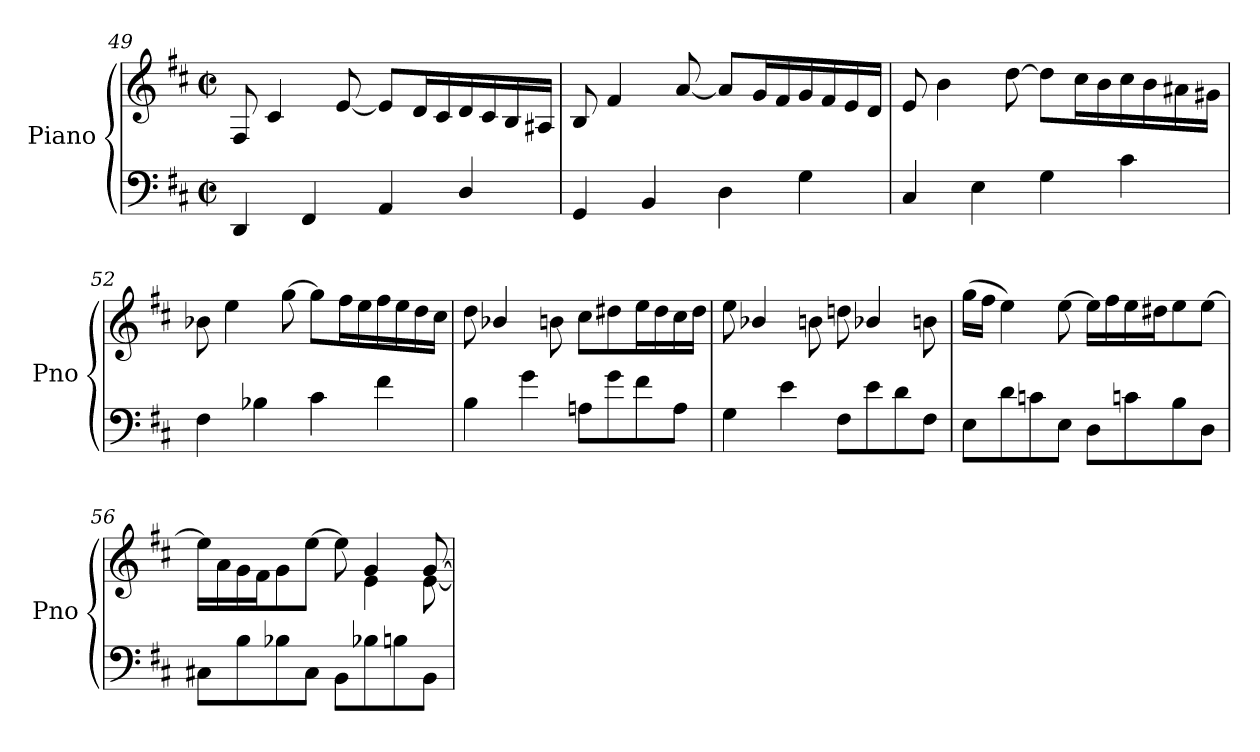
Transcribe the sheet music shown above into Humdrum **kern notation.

**kern	**kern
*part1	*part1
*staff2	*staff1
*I"Piano	*
*I'Pno	*
!!LO:PB:g=z
*clefF4	*clefG2
*k[f#c#]	*k[f#c#]
*M2/2	*M2/2
*met(c|)	*met(c|)
=49	=49
4DD/	8F#/
.	4c#/
4FF#/	.
.	[8e/
4AA/	8e/L]
.	16d/L
.	16c#/
4D/	16d/
.	16c#/
.	16B/
.	16A#Xi/JJ
=50	=50
4GG/	8B/
.	4f#/
4BB/	.
.	[8a/
4D\	8a/L]
.	16g/L
.	16f#/
4G\	16g/
.	16f#/
.	16e/
.	16d/JJ
=51	=51
4C#/	8e/
.	4b\
4E\	.
.	[8dd\
4G\	8dd\L]
.	16cc#\L
.	16b\
4c#\	16cc#\
.	16b\
.	16a#Xi\
.	16g#X\JJ
=52	=52
4F#\	8b-Xj\
.	4ee\
4B-Xj\	.
.	[8gg\
4c#\	8gg\L]
.	16ff#\L
.	16ee\
4f#\	16ff#\
.	16ee\
.	16dd\
.	16cc#\JJ
!!LO:LB:g=z
=53	=53
4B\	8dd\
.	4b-Xj/
4g\	.
.	8b\
8An\L	8cc#\L
8g\	8dd#Xi\
8f#\	16ee\L
.	16dd#i\
8A\J	16cc#\
.	16dd#i\JJ
=54	=54
4G\	8ee\
.	4b-Xj/
4e\	.
.	8b\
8F#\L	8ddn\
8e\	4b-Xj/
8d\	.
8F#\J	8b\
=55	=55
8E\L	(16gg\LL
.	16ff#\JJ
8d\	4ee\)
8cn\	.
8E\J	[8ee\
8D\L	16ee\LL]
.	16ff#\
8cn\	16ee\
.	16dd#Xi\J
8B\	8ee\
8D\J	[8ee\J
=56	=56
*^	*^
2ryy	8C#X\L	16ee\LL]	2ryy
.	.	16a\	.
.	8B\	16g\	.
.	.	16f#\J	.
.	8B-Xj\	8g\	.
.	8C#\J	[8ee\J	.
8ryy	8BB\L	8ee\]	8ryy
4.ryy	8B-Xj\	4g/	4e\
.	8B\	.	.
.	8BB\J	[8g/	[8e\
*v	*v	*	*
*	*v	*v
=	=
*-	*-
